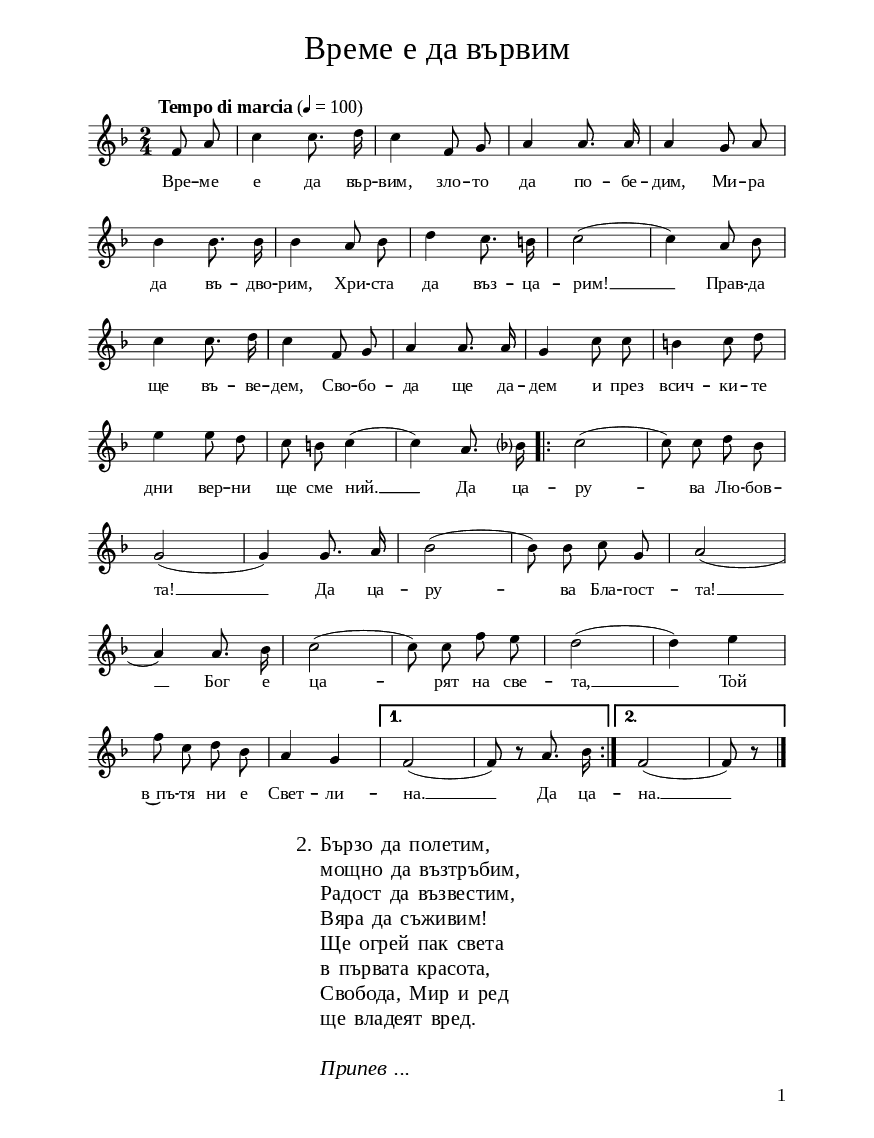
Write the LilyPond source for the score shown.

\version "2.24.2"

% include paper part and global functions
\include "include/globals.ily"

\bookpart {
  \label #'ref042
  \tocItem \markup "Време е да вървим"
  \include "include/bookpart-paper.ily"
  \score {
    \include "include/score-layout.ily"

    \new Voice \absolute  {
      \clef treble
      \key f \major
      \time 2/4
      \tempoFunc "Tempo di marcia" 4 "100"
      \autoBeamOff
      \partial 4

      f'8 a'8 | c''4 c''8. d''16 |  c''4 f'8 g'8 | a'4 a'8. a'16 | a'4 g'8 a'8  \break

      bes'4 bes'8. bes'16 | bes'4 a'8 bes'8 | d''4 c''8. b'16 | c''2 (| c''4) a'8 bes'8 | \break

      c''4 c''8. d''16 | c''4 f'8 g'8 | a'4 a'8. a'16 | g'4 c''8 c''8 | b'4 c''8 d''8| \break


      e''4 e''8 d''8 | c''8 b'8 c''4 (| c''4) a'8. bes'?16 | \repeat volta 2 {
        c''2 (| c''8) c''8 d''8 bes'8  |\break

        g'2 (| g'4 ) g'8. a'16| bes'2 ( |  bes'8 ) bes'8 c''8 g'8|   a'2 ( | \break

        a'4 ) a'8. bes'16| c''2 ( | c''8 ) c''8 f''8 e''8 | d''2 (|d''4 ) e''4 \break

        f''8 c''8 d''8 bes'8 | a'4 g'4 |
      } \alternative { { f'2 ( | f'8 ) r8 a'8. bes'16 | } { f'2 (| f' 8 ) r8 \bar "|." \break } }

    }

    \addlyrics {
      Вре -- ме е да вър -- вим, зло -- то да по -- бе -- дим, Ми -- ра
      да въ -- дво -- рим, Хри -- ста да въз -- ца -- рим! __   Прав -- да
      ще въ -- ве -- дем, Сво -- бо -- да ще да -- дем и през всич -- ки -- те
      дни вер -- ни ще сме ний. __  Да ца -- ру -- ва Лю -- бов -- та! __
      Да ца -- ру -- ва Бла -- гост -- та! __
      Бог е ца -- рят на све -- та, __  Той в~пъ -- тя ни е Свет -- ли  -- на. __ Да ца -- на. __
    }

    \header {
      title = \titleFunc "Време е да вървим" "Vreme e da vărvim"
    }

    \midi{}

  } % score

    \markup \empty-one

  \markup \fontsize #bgCoupletFontSize {
    \hspace #20
    \override #`(baseline-skip . ,bgCoupletBaselineSkip)
    \column {

      \line { 2. Бързо да полетим, }
      \line {   "   " мощно да възтръбим, }
      \line {   "   " Радост да възвестим,  }
      \line {   "   " Вяра да съживим! }
      \line {  "   " Ще огрей пак света }
      \line {   "   " в първата красота, }
      \line {   "   " Свобода, Мир и ред  }
      \line {   "   " ще владеят вред. }
      \line { "   " }
      \line { "   " \italic {Припев ... } }
    }

  } % markup





} % bookpart
